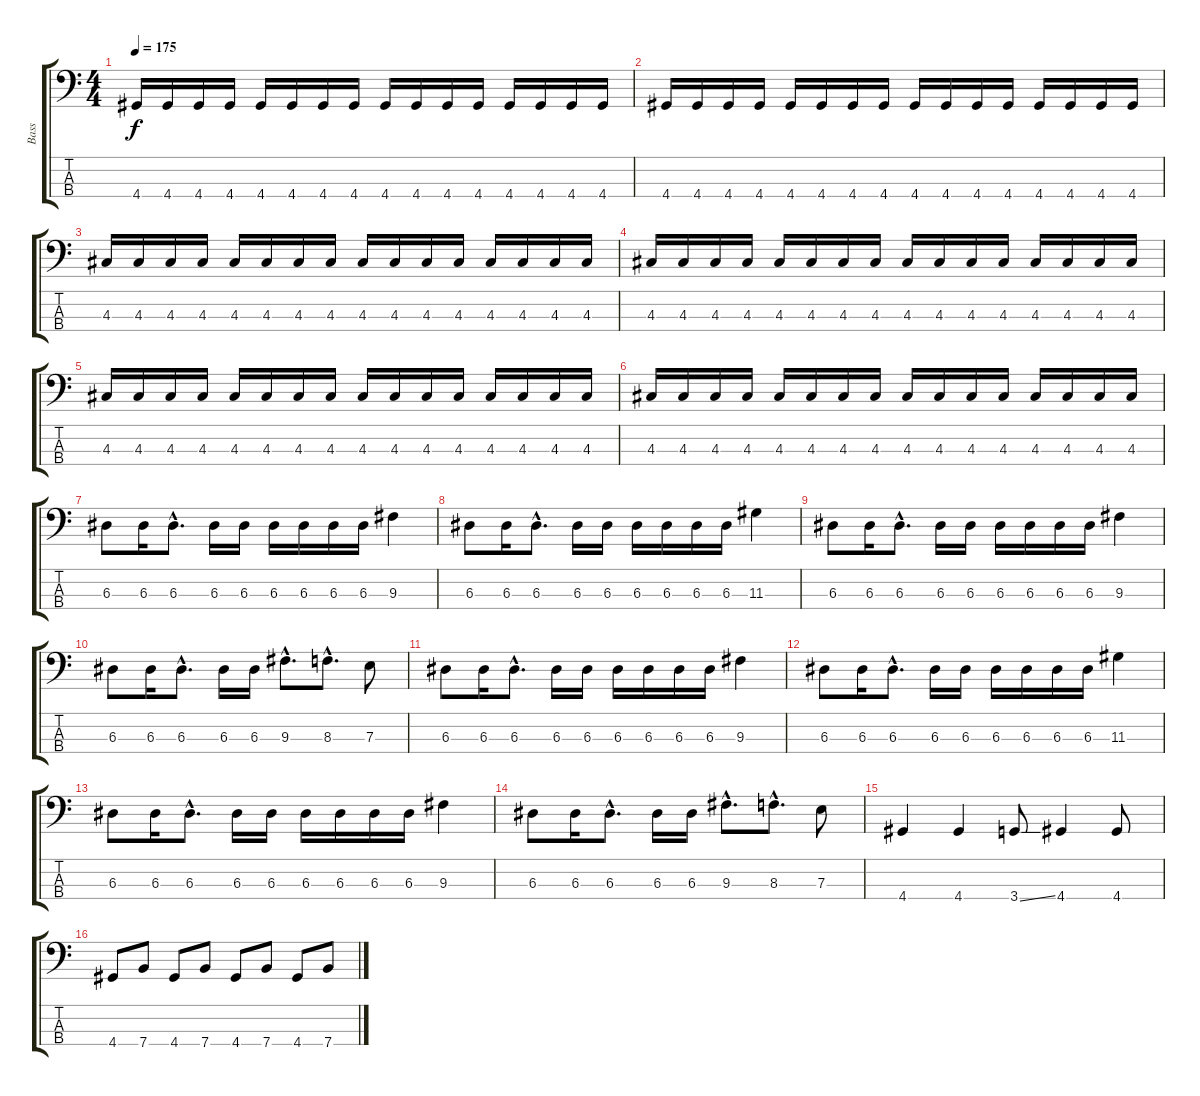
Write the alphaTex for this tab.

\track ("Bass" "Bass") {instrument electricbasspick}
\staff {score tabs}
\tuning (G2 D2 A1 E1) {hide}
\ts (4 4)
\tempo 175
\clef f4
\ks c
4.4.16{dy f} 4.4.16 4.4.16 4.4.16 4.4.16 4.4.16 4.4.16 4.4.16 4.4.16 4.4.16 4.4.16 4.4.16 4.4.16 4.4.16 4.4.16 4.4.16 |
4.4.16 4.4.16 4.4.16 4.4.16 4.4.16 4.4.16 4.4.16 4.4.16 4.4.16 4.4.16 4.4.16 4.4.16 4.4.16 4.4.16 4.4.16 4.4.16 |
4.3.16 4.3.16 4.3.16 4.3.16 4.3.16 4.3.16 4.3.16 4.3.16 4.3.16 4.3.16 4.3.16 4.3.16 4.3.16 4.3.16 4.3.16 4.3.16 |
4.3.16 4.3.16 4.3.16 4.3.16 4.3.16 4.3.16 4.3.16 4.3.16 4.3.16 4.3.16 4.3.16 4.3.16 4.3.16 4.3.16 4.3.16 4.3.16 |
4.3.16 4.3.16 4.3.16 4.3.16 4.3.16 4.3.16 4.3.16 4.3.16 4.3.16 4.3.16 4.3.16 4.3.16 4.3.16 4.3.16 4.3.16 4.3.16 |
4.3.16 4.3.16 4.3.16 4.3.16 4.3.16 4.3.16 4.3.16 4.3.16 4.3.16 4.3.16 4.3.16 4.3.16 4.3.16 4.3.16 4.3.16 4.3.16 |
6.3.8 6.3.16 6.3{hac}.8{d} 6.3.16 6.3.16 6.3.16 6.3.16 6.3.16 6.3.16 9.3.4 |
6.3.8 6.3.16 6.3{hac}.8{d} 6.3.16 6.3.16 6.3.16 6.3.16 6.3.16 6.3.16 11.3.4 |
6.3.8 6.3.16 6.3{hac}.8{d} 6.3.16 6.3.16 6.3.16 6.3.16 6.3.16 6.3.16 9.3.4 |
6.3.8 6.3.16 6.3{hac}.8{d} 6.3.16 6.3.16 9.3{hac}.8{d} 8.3{hac}.8{d} 7.3.8 |
6.3.8 6.3.16 6.3{hac}.8{d} 6.3.16 6.3.16 6.3.16 6.3.16 6.3.16 6.3.16 9.3.4 |
6.3.8 6.3.16 6.3{hac}.8{d} 6.3.16 6.3.16 6.3.16 6.3.16 6.3.16 6.3.16 11.3.4 |
6.3.8 6.3.16 6.3{hac}.8{d} 6.3.16 6.3.16 6.3.16 6.3.16 6.3.16 6.3.16 9.3.4 |
6.3.8 6.3.16 6.3{hac}.8{d} 6.3.16 6.3.16 9.3{hac}.8{d} 8.3{hac}.8{d} 7.3.8 |
4.4.4 4.4.4 3.4{ss}.8 4.4.4 4.4.8 |
4.4.8 7.4.8 4.4.8 7.4.8 4.4.8 7.4.8 4.4.8 7.4.8
